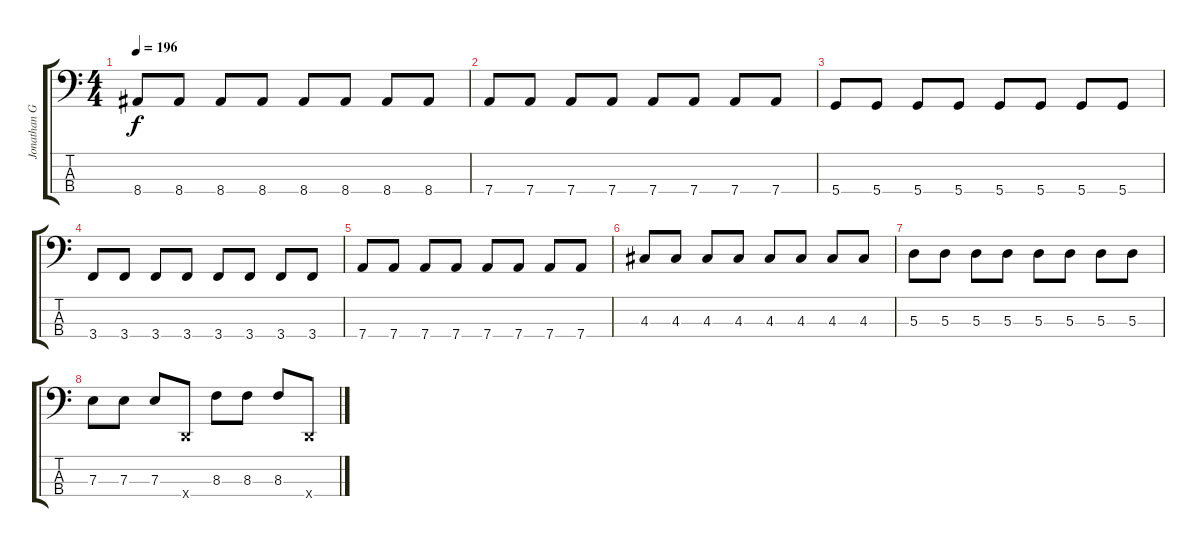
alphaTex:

\track ("Jonathan Gallant" "Jonathan G") {instrument electricbassfinger}
\staff {score tabs}
\tuning (G2 D2 A1 D1) {hide}
\ts (4 4)
\tempo 196
\clef f4
\ks c
8.4.8{dy f} 8.4.8 8.4.8 8.4.8 8.4.8 8.4.8 8.4.8 8.4.8 |
7.4.8 7.4.8 7.4.8 7.4.8 7.4.8 7.4.8 7.4.8 7.4.8 |
5.4.8 5.4.8 5.4.8 5.4.8 5.4.8 5.4.8 5.4.8 5.4.8 |
3.4.8 3.4.8 3.4.8 3.4.8 3.4.8 3.4.8 3.4.8 3.4.8 |
7.4.8 7.4.8 7.4.8 7.4.8 7.4.8 7.4.8 7.4.8 7.4.8 |
4.3.8 4.3.8 4.3.8 4.3.8 4.3.8 4.3.8 4.3.8 4.3.8 |
5.3.8 5.3.8 5.3.8 5.3.8 5.3.8 5.3.8 5.3.8 5.3.8 |
7.3.8 7.3.8 7.3.8 0.4{x}.8 8.3.8 8.3.8 8.3.8 0.4{x}.8
